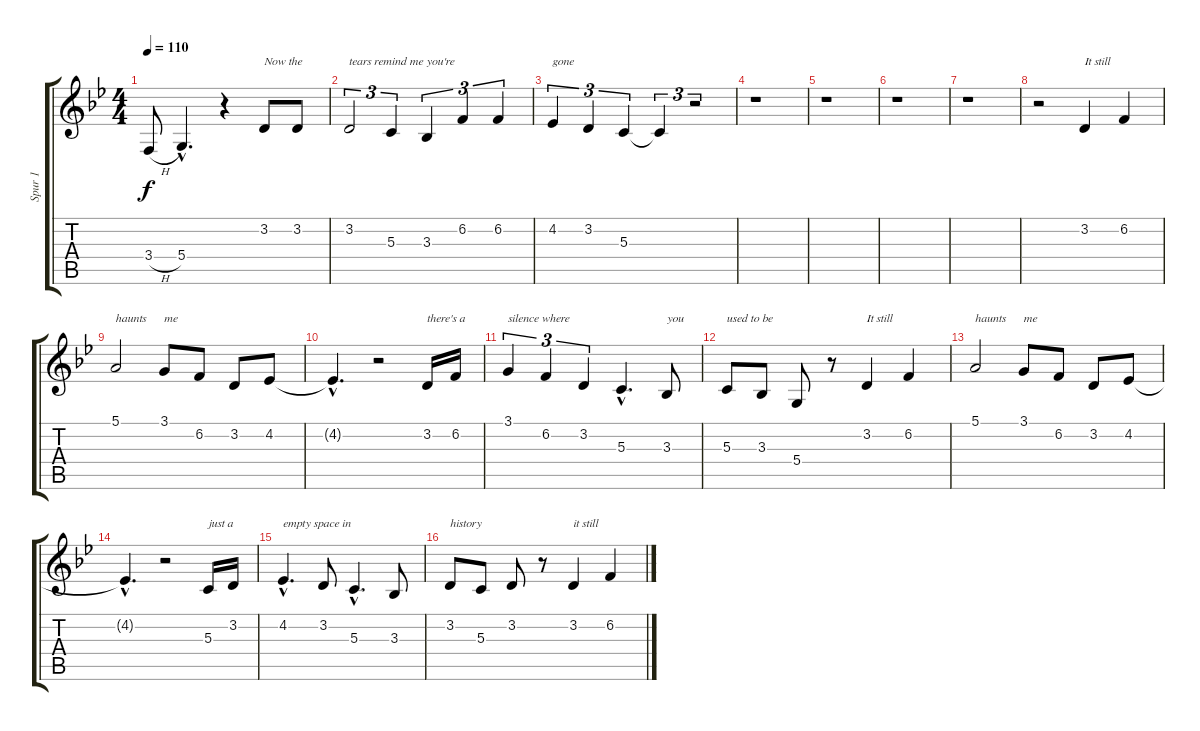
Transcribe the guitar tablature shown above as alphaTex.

\track ("Spur 1" "Spur 1") {instrument violin}
\staff {score tabs}
\tuning (E4 B3 G3 D3 A2 E2) {hide}
\ts (4 4)
\tempo 110
\clef g2
\ks gminor
3.4{h}.8{dy f} 5.4{hac}.4{d} r.4 3.2.8{txt "Now the"} 3.2.8 |
3.2.2{tu (3 2) txt "tears remind me you're"} 5.3.4{tu (3 2)} 3.3.4{tu (3 2)} 6.2.4{tu (3 2)} 6.2.4{tu (3 2)} |
4.2.4{tu (3 2) txt "gone"} 3.2.4{tu (3 2)} 5.3.4{tu (3 2)} 5.3{t}.4{tu (3 2)} r.2{tu (3 2)} |
r.1 |
r.1 |
r.1 |
r.1 |
r.2 3.2.4{txt "It still"} 6.2.4 |
5.1.2{txt "haunts"} 3.1.8{txt "me"} 6.2.8 3.2.8 4.2.8 |
4.2{hac t}.4{d} r.2 3.2.16{txt "there's a"} 6.2.16 |
3.1.4{tu (3 2) txt "silence where"} 6.2.4{tu (3 2)} 3.2.4{tu (3 2)} 5.3{hac}.4{d} 3.3.8{txt "you"} |
5.3.8{txt "used to be"} 3.3.8 5.4.8 r.8 3.2.4{txt "It still"} 6.2.4 |
5.1.2{txt "haunts"} 3.1.8{txt "me"} 6.2.8 3.2.8 4.2.8 |
4.2{hac t}.4{d} r.2 5.3.16{txt "just a"} 3.2.16 |
4.2{hac}.4{d txt "empty space in"} 3.2.8 5.3{hac}.4{d} 3.3.8 |
3.2.8{txt "history"} 5.3.8 3.2.8 r.8 3.2.4{txt "it still"} 6.2.4
